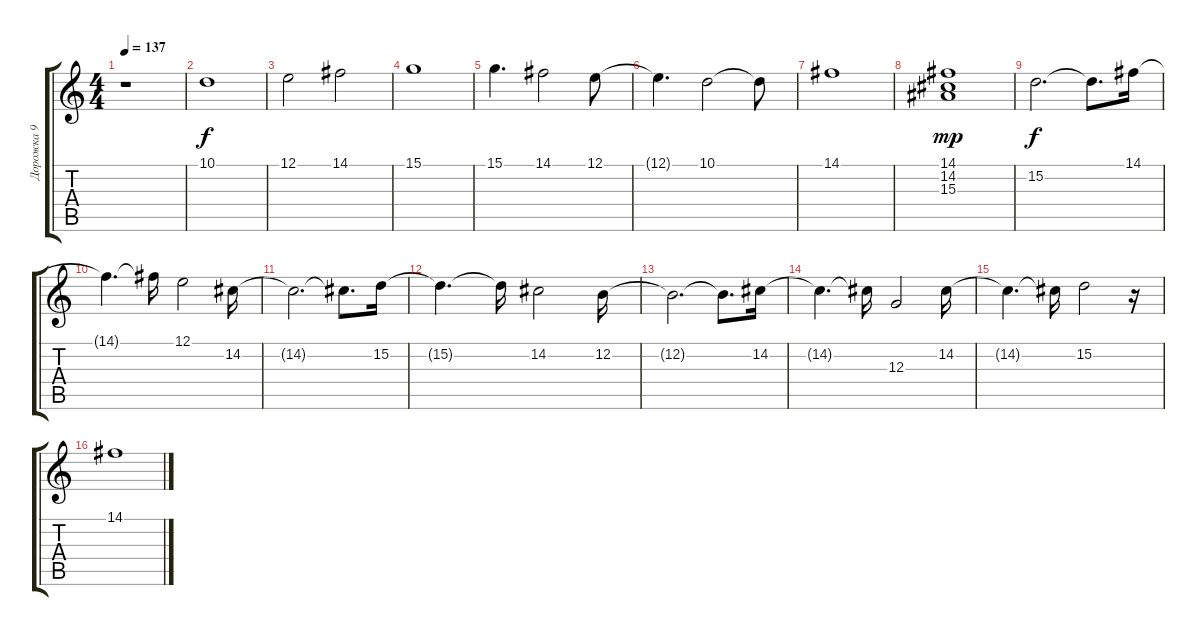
\track ("Дорожка 9" "Дорожка 9") {instrument stringensemble2}
\staff {score tabs}
\tuning (E4 B3 G3 D3 A2 E2) {hide}
\ts (4 4)
\tempo 137
\clef g2
\ks c
r.1{dy f} |
10.1.1 |
12.1.2 14.1.2 |
15.1.1 |
15.1.4{d} 14.1.2 12.1.8 |
12.1{t}.4{d} 10.1.2 10.1{t}.8 |
14.1.1 |
(14.1 14.2 15.3).1{dy mp} |
15.2.2{d dy f} 15.2{t}.8{d} 14.1.16 |
14.1{t}.4{d} 14.1{t}.16 12.1.2 14.2.16 |
14.2{t}.2{d} 14.2{t}.8{d} 15.2.16 |
15.2{t}.4{d} 15.2{t}.16 14.2.2 12.2.16 |
12.2{t}.2{d} 12.2{t}.8{d} 14.2.16 |
14.2{t}.4{d} 14.2{t}.16 12.3.2 14.2.16 |
14.2{t}.4{d} 14.2{t}.16 15.2.2 r.16 |
14.1.1
